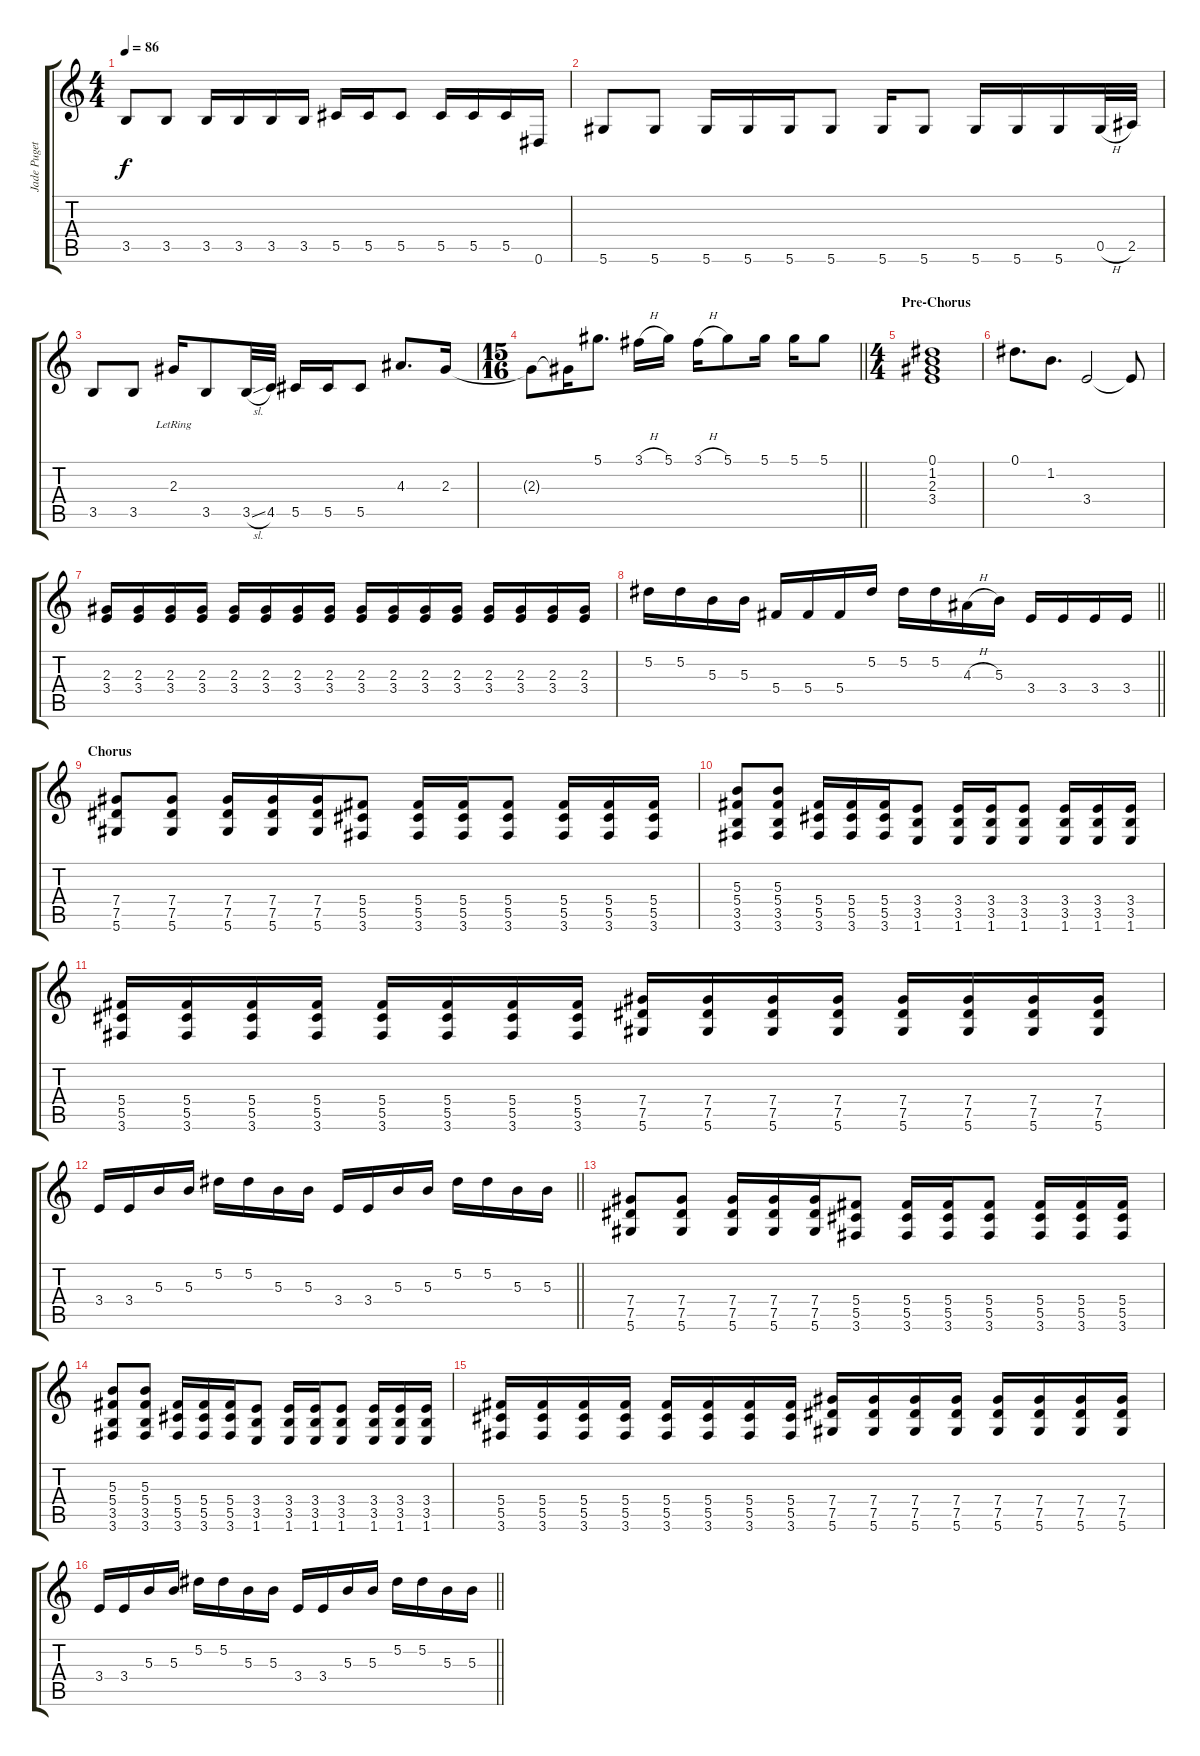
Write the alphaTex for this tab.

\track ("Jade Puget" "Jade Puget") {instrument acousticguitarsteel}
\staff {score tabs}
\tuning (Eb4 Bb3 Gb3 Db3 Ab2 Eb2) {hide}
\ts (4 4)
\tempo 86
\clef g2
\ks c
3.5.8{dy f} 3.5.8 3.5.16 3.5.16 3.5.16 3.5.16 5.5.16 5.5.16 5.5.8 5.5.16 5.5.16 5.5.16 0.6.16 |
5.6.8 5.6.8 5.6.16 5.6.16 5.6.16 5.6.8 5.6.16 5.6.8 5.6.16 5.6.16 5.6.16 0.5{h}.32 2.5.32 |
3.5.8 3.5.8 2.3{lr}.16 3.5.8 3.5{sl}.32 4.5.32 5.5.16 5.5.16 5.5.8 4.3.8{d} 2.3.16 |
\ts (15 16)
\barLineRight lightlight
2.3{t}.8 2.3{t}.16 5.1.8{d} 3.1{h}.16 5.1.16 3.1{h}.16 5.1.8 5.1.16 5.1.16 5.1.8 |
\ts (4 4)
\section ("" "Pre-Chorus")
(0.1 1.2 2.3 3.4).1{instrument distortionguitar} |
0.1.8{d} 1.2.8{d} 3.4.2 3.4{t}.8 |
(2.3 3.4).16 (2.3 3.4).16 (2.3 3.4).16 (2.3 3.4).16 (2.3 3.4).16 (2.3 3.4).16 (2.3 3.4).16 (2.3 3.4).16 (2.3 3.4).16 (2.3 3.4).16 (2.3 3.4).16 (2.3 3.4).16 (2.3 3.4).16 (2.3 3.4).16 (2.3 3.4).16 (2.3 3.4).16 |
\barLineRight lightlight
5.2.16 5.2.16 5.3.16 5.3.16 5.4.16 5.4.16 5.4.16 5.2.16 5.2.16 5.2.16 4.3{h}.16 5.3.16 3.4.16 3.4.16 3.4.16 3.4.16 |
\section ("" "Chorus")
(7.4 7.5 5.6).8 (7.4 7.5 5.6).8 (7.4 7.5 5.6).16 (7.4 7.5 5.6).16 (7.4 7.5 5.6).16 (5.4 5.5 3.6).8 (5.4 5.5 3.6).16 (5.4 5.5 3.6).16 (5.4 5.5 3.6).8 (5.4 5.5 3.6).16 (5.4 5.5 3.6).16 (5.4 5.5 3.6).16 |
(5.3 5.4 3.5 3.6).8 (5.3 5.4 3.5 3.6).8 (5.4 5.5 3.6).16 (5.4 5.5 3.6).16 (5.4 5.5 3.6).16 (3.4 3.5 1.6).8 (3.4 3.5 1.6).16 (3.4 3.5 1.6).16 (3.4 3.5 1.6).8 (3.4 3.5 1.6).16 (3.4 3.5 1.6).16 (3.4 3.5 1.6).16 |
(5.4 5.5 3.6).16 (5.4 5.5 3.6).16 (5.4 5.5 3.6).16 (5.4 5.5 3.6).16 (5.4 5.5 3.6).16 (5.4 5.5 3.6).16 (5.4 5.5 3.6).16 (5.4 5.5 3.6).16 (7.4 7.5 5.6).16 (7.4 7.5 5.6).16 (7.4 7.5 5.6).16 (7.4 7.5 5.6).16 (7.4 7.5 5.6).16 (7.4 7.5 5.6).16 (7.4 7.5 5.6).16 (7.4 7.5 5.6).16 |
\barLineRight lightlight
3.4.16 3.4.16 5.3.16 5.3.16 5.2.16 5.2.16 5.3.16 5.3.16 3.4.16 3.4.16 5.3.16 5.3.16 5.2.16 5.2.16 5.3.16 5.3.16 |
(7.4 7.5 5.6).8 (7.4 7.5 5.6).8 (7.4 7.5 5.6).16 (7.4 7.5 5.6).16 (7.4 7.5 5.6).16 (5.4 5.5 3.6).8 (5.4 5.5 3.6).16 (5.4 5.5 3.6).16 (5.4 5.5 3.6).8 (5.4 5.5 3.6).16 (5.4 5.5 3.6).16 (5.4 5.5 3.6).16 |
(5.3 5.4 3.5 3.6).8 (5.3 5.4 3.5 3.6).8 (5.4 5.5 3.6).16 (5.4 5.5 3.6).16 (5.4 5.5 3.6).16 (3.4 3.5 1.6).8 (3.4 3.5 1.6).16 (3.4 3.5 1.6).16 (3.4 3.5 1.6).8 (3.4 3.5 1.6).16 (3.4 3.5 1.6).16 (3.4 3.5 1.6).16 |
(5.4 5.5 3.6).16 (5.4 5.5 3.6).16 (5.4 5.5 3.6).16 (5.4 5.5 3.6).16 (5.4 5.5 3.6).16 (5.4 5.5 3.6).16 (5.4 5.5 3.6).16 (5.4 5.5 3.6).16 (7.4 7.5 5.6).16 (7.4 7.5 5.6).16 (7.4 7.5 5.6).16 (7.4 7.5 5.6).16 (7.4 7.5 5.6).16 (7.4 7.5 5.6).16 (7.4 7.5 5.6).16 (7.4 7.5 5.6).16 |
\barLineRight lightlight
3.4.16 3.4.16 5.3.16 5.3.16 5.2.16 5.2.16 5.3.16 5.3.16 3.4.16 3.4.16 5.3.16 5.3.16 5.2.16 5.2.16 5.3.16 5.3.16
